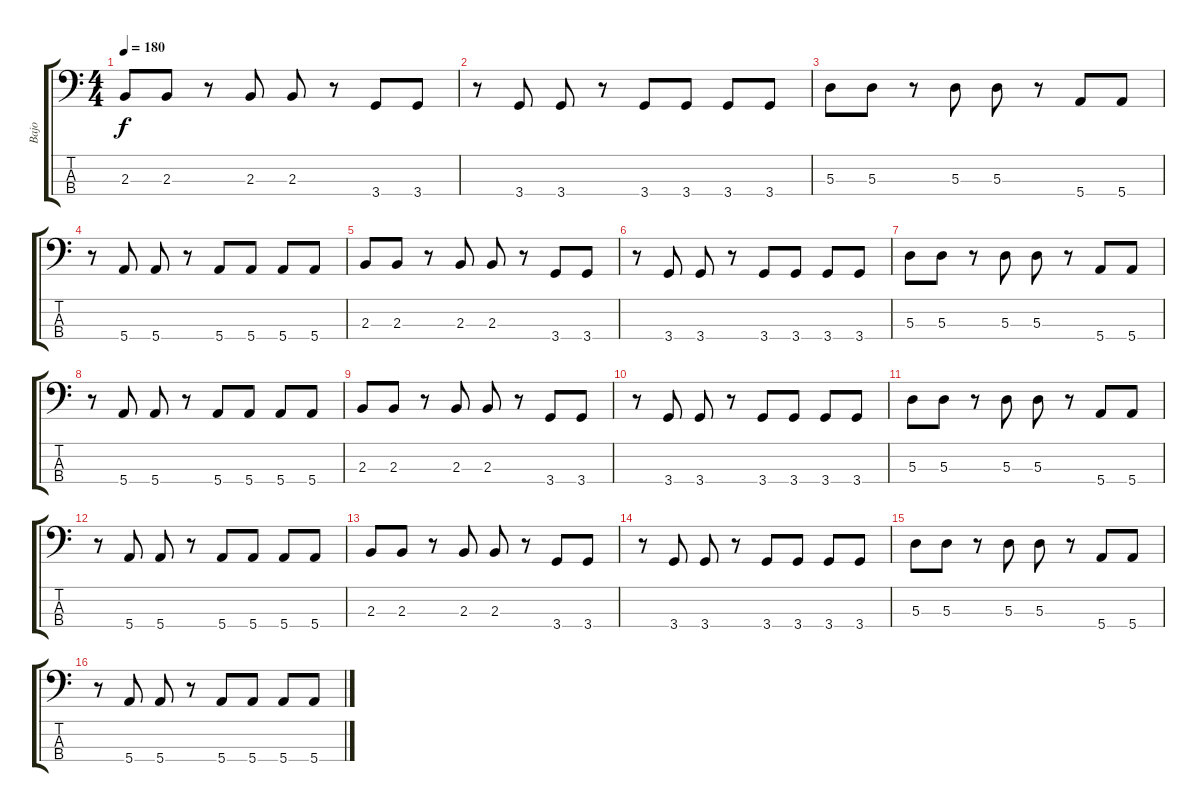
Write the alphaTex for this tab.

\track ("Bajo" "Bajo") {instrument electricbasspick}
\staff {score tabs}
\tuning (G2 D2 A1 E1) {hide}
\ts (4 4)
\tempo 180
\clef f4
\ks c
2.3.8{dy f instrument slapbass1} 2.3.8 r.8 2.3.8{instrument electricbasspick} 2.3.8 r.8 3.4.8 3.4.8 |
r.8 3.4.8 3.4.8 r.8 3.4.8 3.4.8 3.4.8 3.4.8 |
5.3.8 5.3.8 r.8 5.3.8 5.3.8 r.8 5.4.8 5.4.8 |
r.8 5.4.8 5.4.8 r.8 5.4.8 5.4.8 5.4.8 5.4.8 |
2.3.8{instrument slapbass1} 2.3.8 r.8 2.3.8{instrument electricbasspick} 2.3.8 r.8 3.4.8 3.4.8 |
r.8 3.4.8 3.4.8 r.8 3.4.8 3.4.8 3.4.8 3.4.8 |
5.3.8 5.3.8 r.8 5.3.8 5.3.8 r.8 5.4.8 5.4.8 |
r.8 5.4.8 5.4.8 r.8 5.4.8 5.4.8 5.4.8 5.4.8 |
2.3.8{instrument slapbass1} 2.3.8 r.8 2.3.8{instrument electricbasspick} 2.3.8 r.8 3.4.8 3.4.8 |
r.8 3.4.8 3.4.8 r.8 3.4.8 3.4.8 3.4.8 3.4.8 |
5.3.8 5.3.8 r.8 5.3.8 5.3.8 r.8 5.4.8 5.4.8 |
r.8 5.4.8 5.4.8 r.8 5.4.8 5.4.8 5.4.8 5.4.8 |
2.3.8{instrument slapbass1} 2.3.8 r.8 2.3.8{instrument electricbasspick} 2.3.8 r.8 3.4.8 3.4.8 |
r.8 3.4.8 3.4.8 r.8 3.4.8 3.4.8 3.4.8 3.4.8 |
5.3.8 5.3.8 r.8 5.3.8 5.3.8 r.8 5.4.8 5.4.8 |
r.8 5.4.8 5.4.8 r.8 5.4.8 5.4.8 5.4.8 5.4.8
